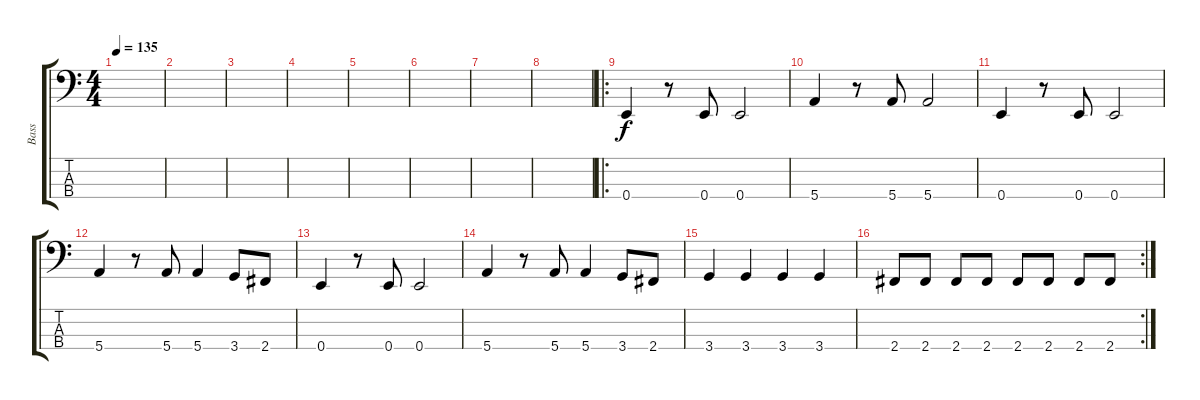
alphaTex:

\track ("Bass" "Bass") {instrument electricbassfinger}
\staff {score tabs}
\tuning (G2 D2 A1 E1) {hide}
\ts (4 4)
\tempo 135
\clef f4
\ks c
|
|
|
|
|
|
|
|
\ro
0.4.4 r.8 0.4.8 0.4.2 |
5.4.4 r.8 5.4.8 5.4.2 |
0.4.4 r.8 0.4.8 0.4.2 |
5.4.4 r.8 5.4.8 5.4.4 3.4.8 2.4.8 |
0.4.4 r.8 0.4.8 0.4.2 |
5.4.4 r.8 5.4.8 5.4.4 3.4.8 2.4.8 |
3.4.4 3.4.4 3.4.4 3.4.4 |
\rc 2
2.4.8 2.4.8 2.4.8 2.4.8 2.4.8 2.4.8 2.4.8 2.4.8
